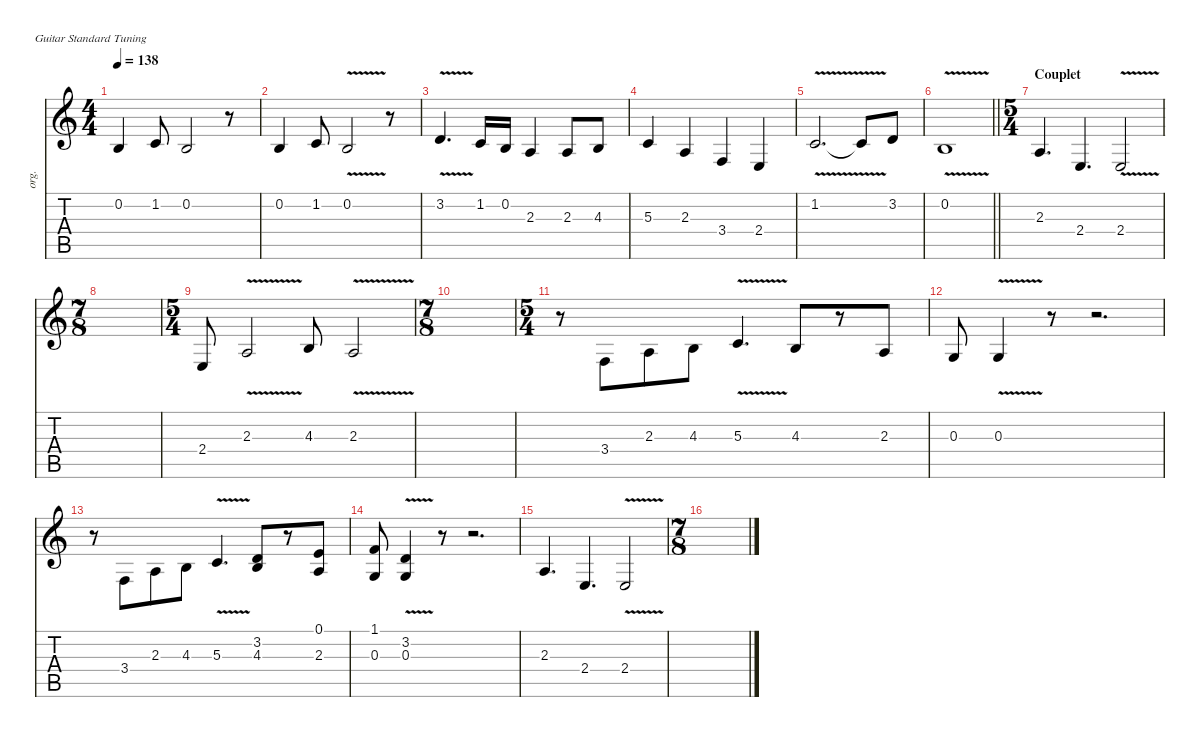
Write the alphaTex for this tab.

\defaultSystemsLayout 4
\hideDynamics
\bracketExtendMode nobrackets
\track ("Chant" "org.") {instrument drawbarorgan}
\staff {score tabs}
\tuning (E4 B3 G3 D3 A2 E2)
\ts (4 4)
\tempo 138
\clef g2
\ks aminor
0.2.4{dy f beam Up} 1.2.8{beam Up} 0.2.2{beam Up} r.8{beam Up} |
0.2.4{beam Up} 1.2.8{beam Up} 0.2{v}.2{beam Up} r.8{beam Up} |
3.2{v}.4{d beam Up} 1.2.16{beam Up} 0.2.16{beam Up} 2.3.4{beam Up} 2.3.8{beam Up} 4.3.8{beam Up} |
5.3.4{beam Up} 2.3.4{beam Up} 3.4.4{beam Up} 2.4.4{beam Up} |
1.2{v}.2{d beam Up} 1.2{v t}.8{beam Up} 3.2.8{beam Up} |
\barLineRight lightlight
0.2{v}.1{beam Up} |
\ts (5 4)
\beaming (8 6 4)
\section ("" "Couplet")
2.3.4{d beam Up} 2.4.4{d beam Up} 2.4{v}.2{beam Up} |
\ts (7 8)
\beaming (8 3 2 2)
|
\ts (5 4)
\beaming (8 6 4)
2.4.8{beam Up} 2.3{v}.2{beam Up} 4.3.8{beam Up} 2.3{v}.2{beam Up} |
\ts (7 8)
\beaming (8 6 4)
|
\ts (5 4)
\beaming (8 6 4)
r.8{beam Down} 3.4.8{beam Up} 2.3.8{beam Up} 4.3.8{beam Up} 5.3{v}.4{d beam Up} 4.3.8{beam Up} r.8{beam Up} 2.3.8{beam Up} |
0.3.8{beam Up} 0.3{v}.4{beam Up} r.8{beam Up} r.2{d beam Up} |
r.8{beam Down} 3.4.8{beam Up} 2.3.8{beam Up} 4.3.8{beam Up} 5.3{v}.4{d beam Up} (4.3 3.2).8{beam Up} r.8{beam Up} (2.3 0.1).8{beam Up} |
(0.3 1.1).8{beam Up} (0.3{v} 3.2{v}).4{beam Up} r.8{beam Up} r.2{d beam Up} |
2.3.4{d beam Up} 2.4.4{d beam Up} 2.4{v}.2{beam Up} |
\ts (7 8)
\beaming (8 3 2 2)
